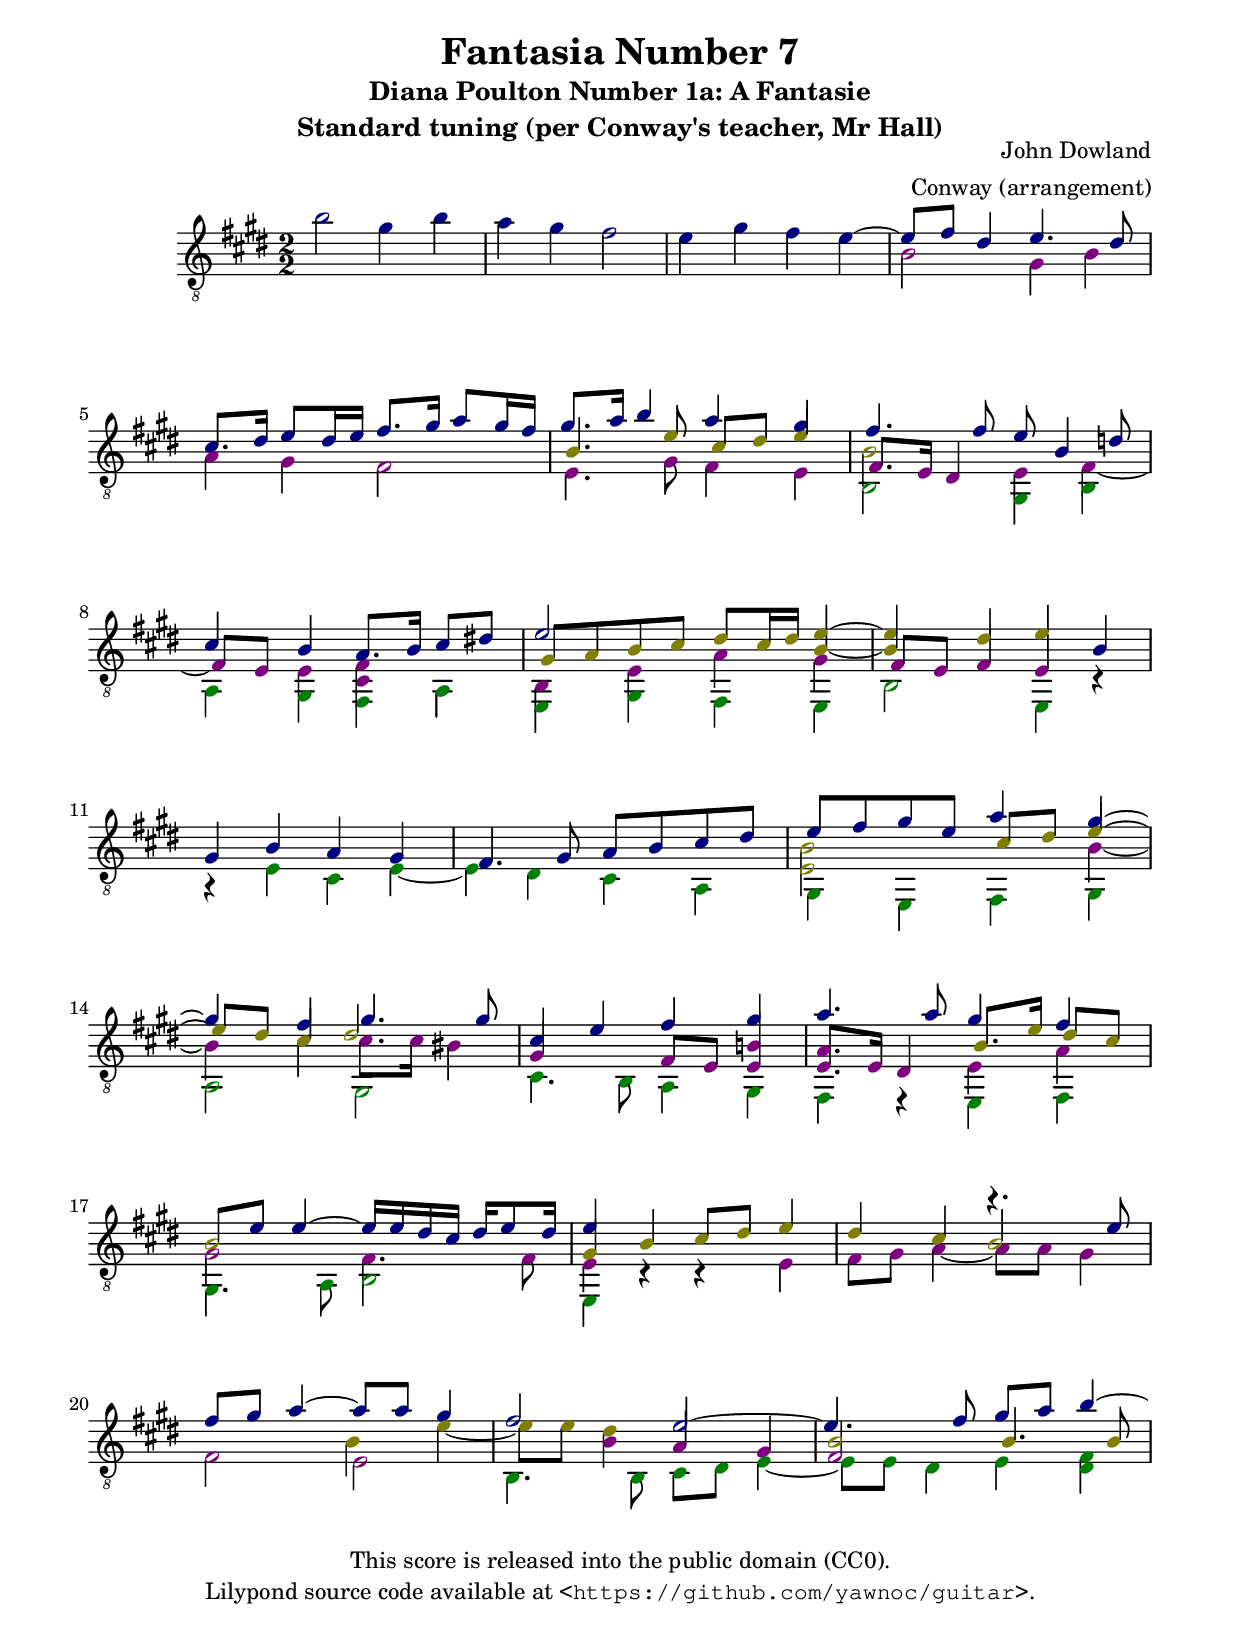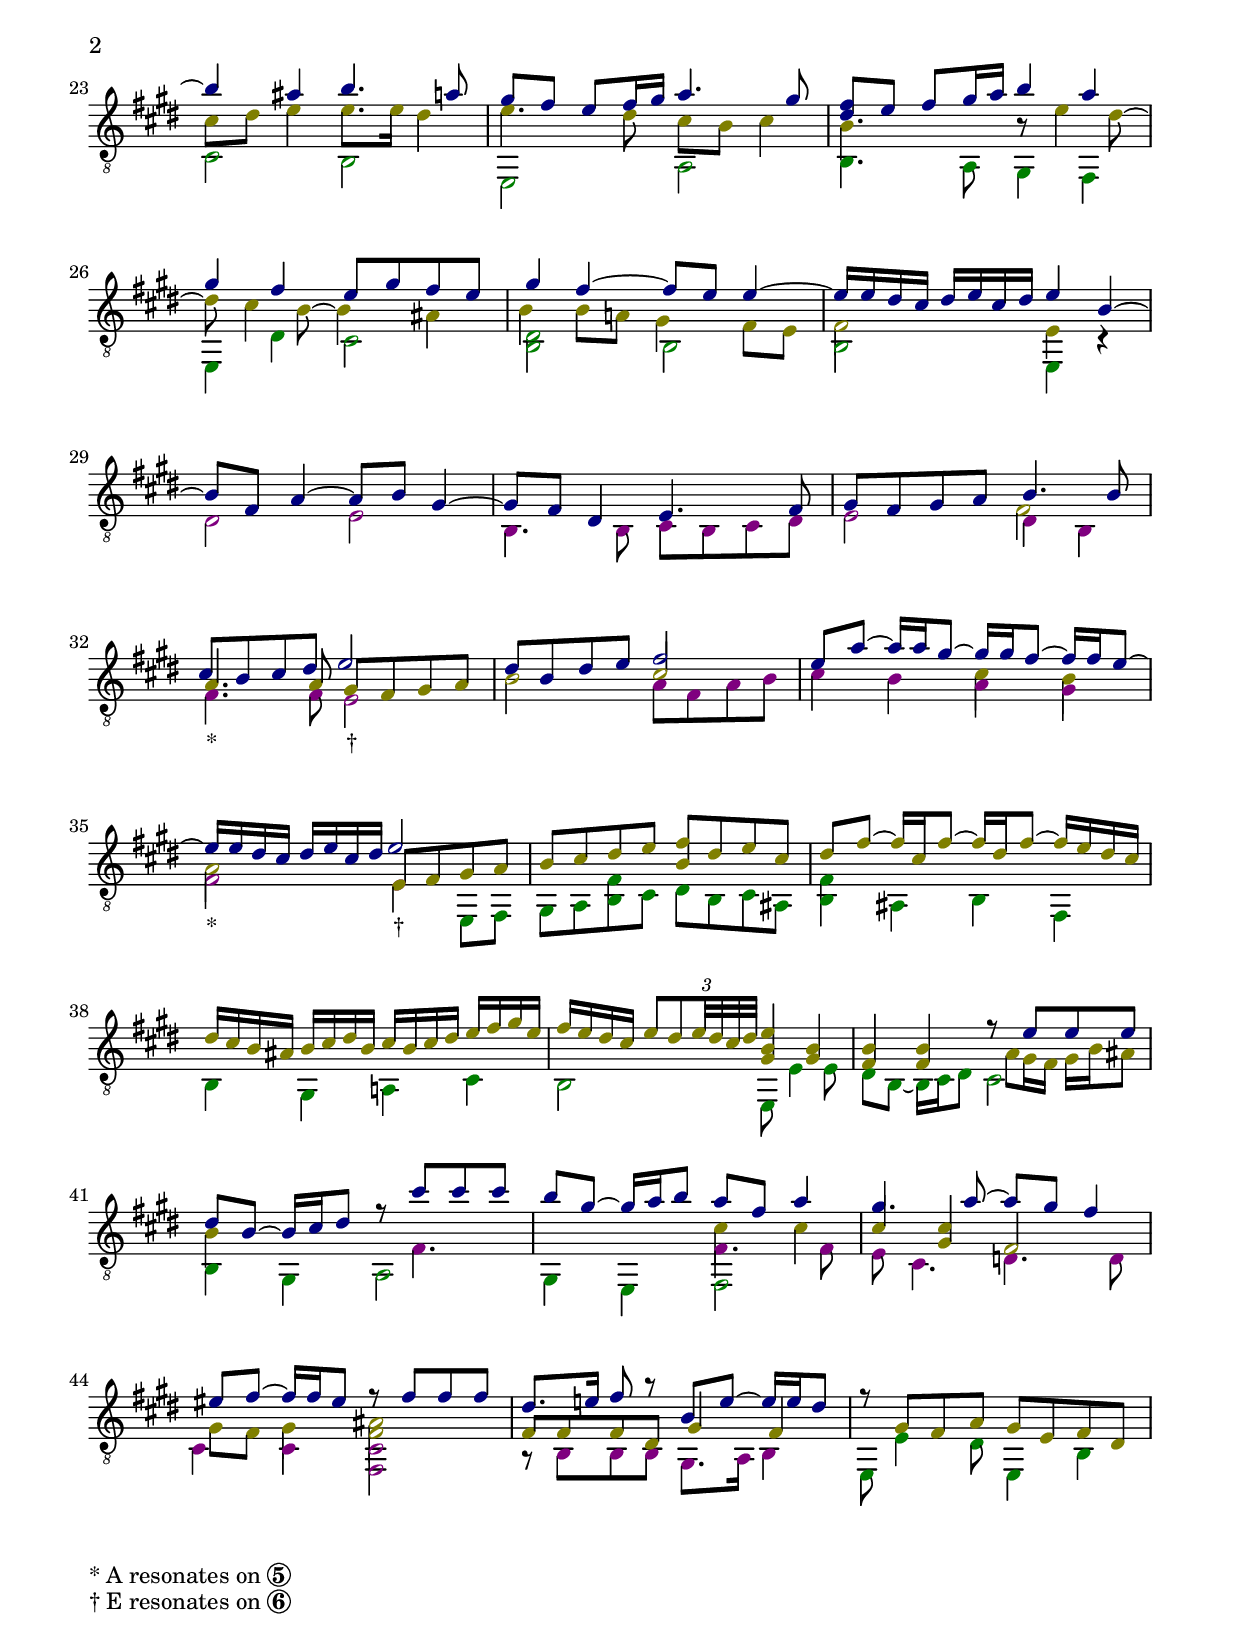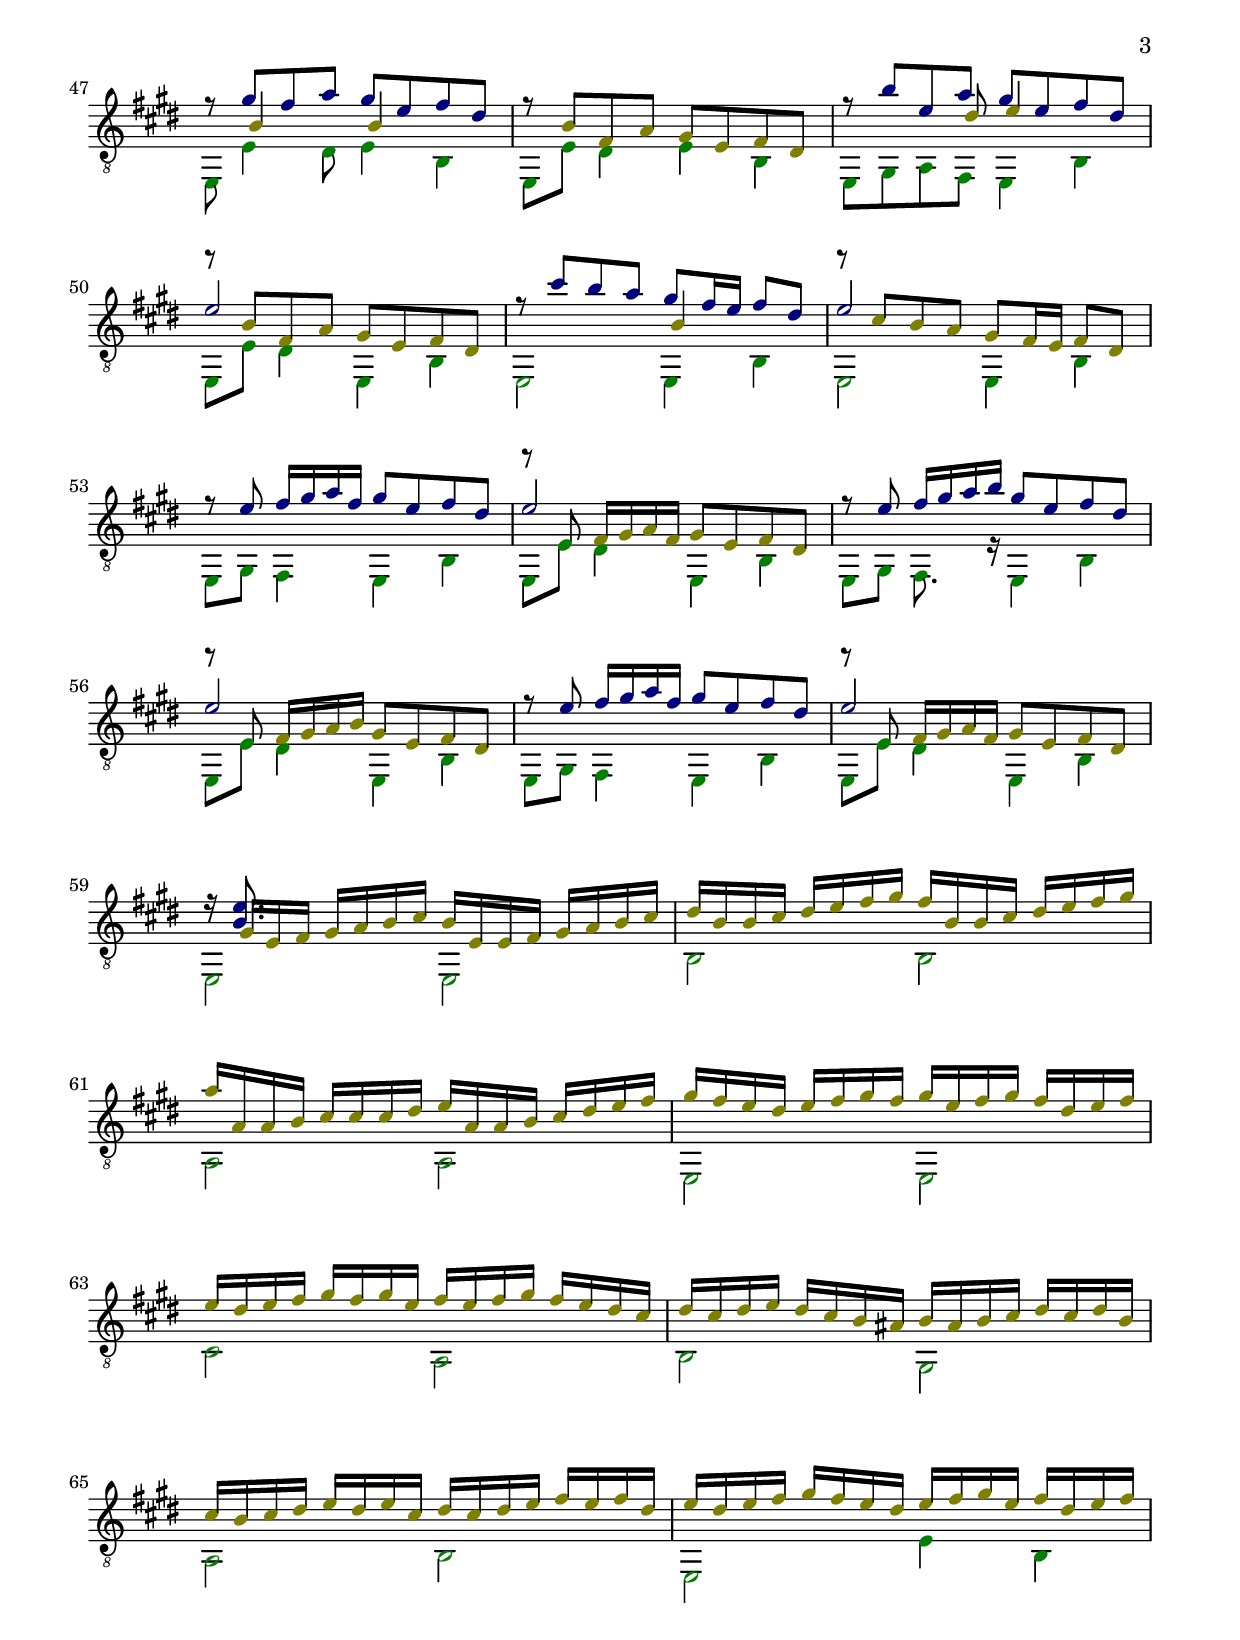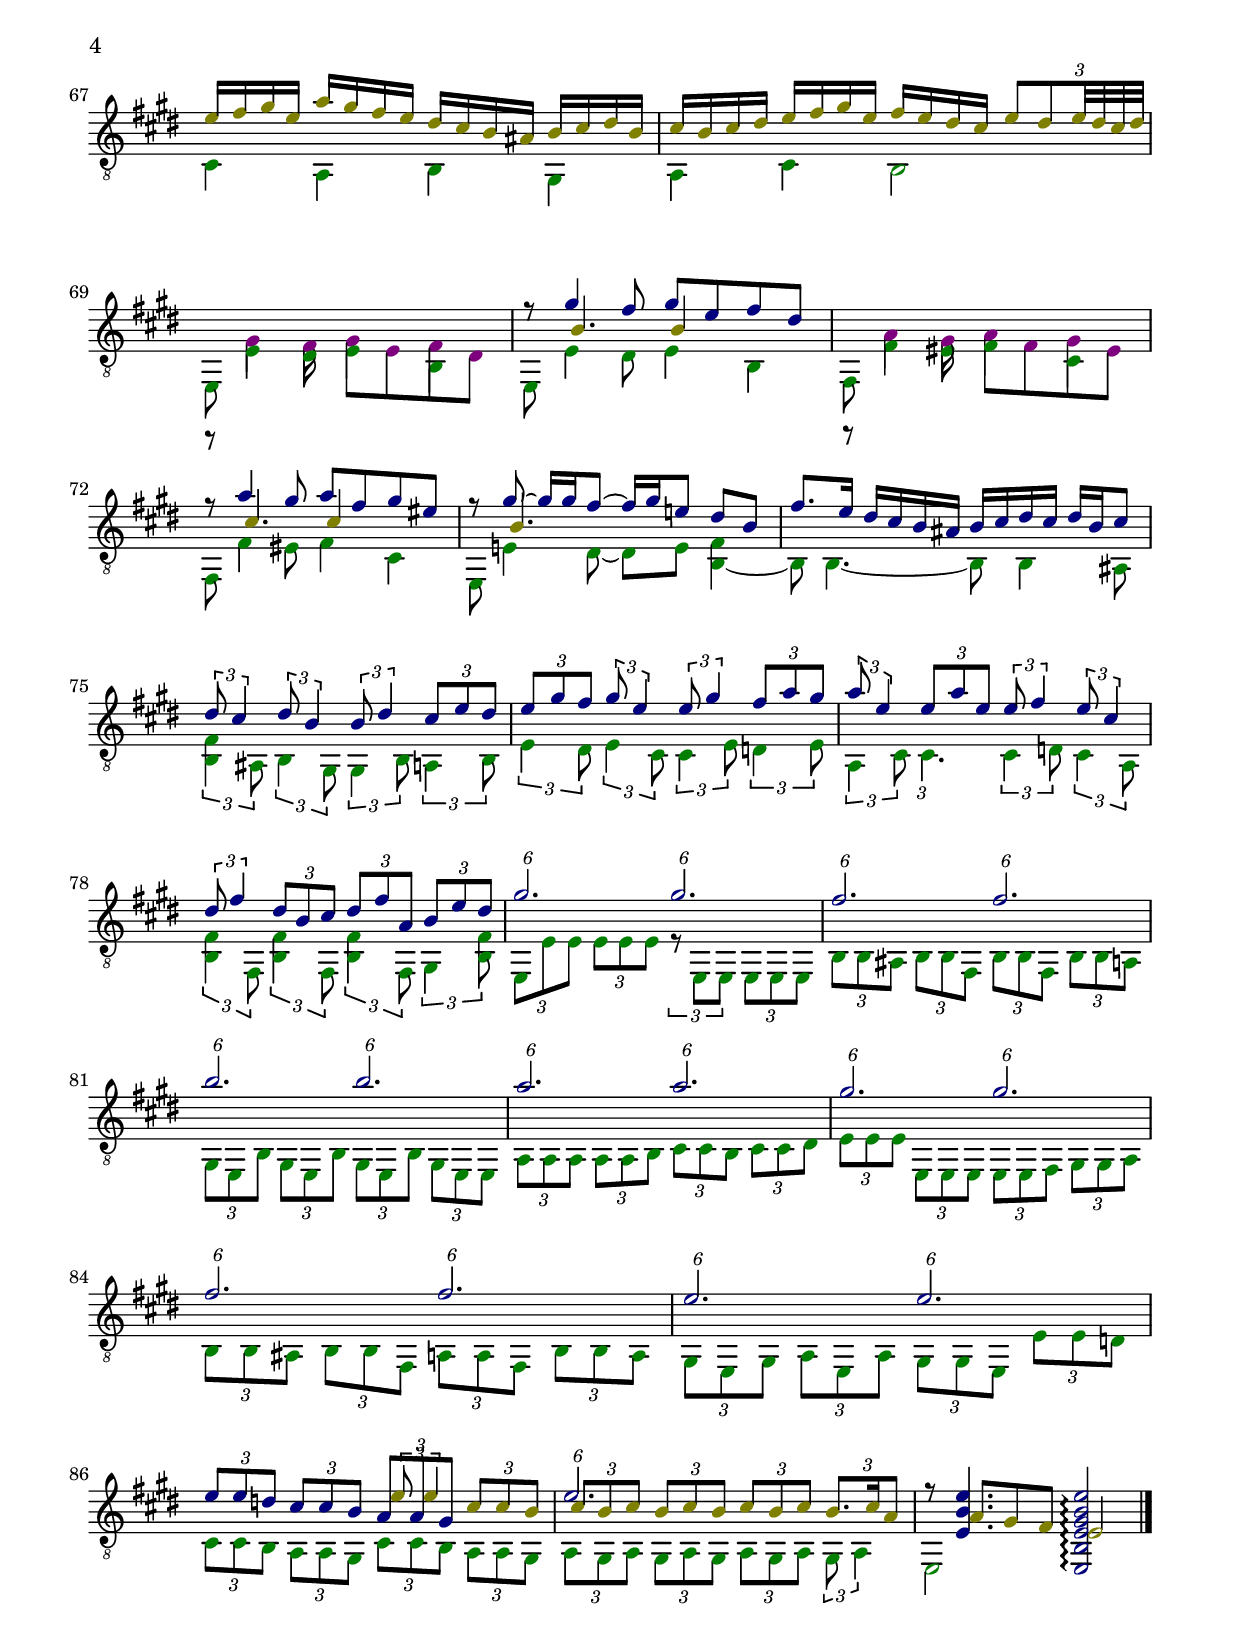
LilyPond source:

\version "2.18.2"


%%%%%%%%%%%%%%%%%%%%%%%%%%%%%%%%%%%%%%%%%%%%%%%%%%%%%%%%%%%%%%%%
% General
%%%%%%%%%%%%%%%%%%%%%%%%%%%%%%%%%%%%%%%%%%%%%%%%%%%%%%%%%%%%%%%%

\paper {
  top-margin = 1.5\cm
  left-margin = 1.5\cm
  right-margin = 1.5\cm
  bottom-margin = 1.5\cm
  ragged-last-bottom = ##f
  footnote-separator-markup = \markup { \vspace #1.5 }
}

globalSettings = {
  \accidentalStyle modern
  \compressFullBarRests
  \mergeDifferentlyHeadedOn
  \mergeDifferentlyDottedOn
  \numericTimeSignature
  \pointAndClickOff
  \override TextScript.extra-offset = #'(0 . 0.7)
  \override Score.FootnoteItem.annotation-line = ##f
}

origin-url = "https://github.com/yawnoc/guitar"

\header {
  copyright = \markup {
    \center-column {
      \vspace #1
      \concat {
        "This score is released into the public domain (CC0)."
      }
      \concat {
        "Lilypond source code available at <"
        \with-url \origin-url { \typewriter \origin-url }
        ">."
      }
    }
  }
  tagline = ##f
}

triplet = #(define-music-function
  (parser location music) (ly:music?)
  #{
    \tuplet 3/2 { $music }
  #}
)

tripletDuple = #(define-music-function
  (parser location music) (ly:music?)
  #{
    \tuplet 6/4 { $music }
  #}
)

overrideBeamedStemLengths = #(define-scheme-function
  (parser location lengths) (list?)
  #{
    \override Stem.details.beamed-lengths = $lengths
  #}
)
revertBeamedStemLengths = { \revert Stem.details.beamed-lengths }

overrideBeamVerticalPositions = #(define-scheme-function
  (parser location positions) (pair?)
  #{
    \override Beam.positions = $positions
  #}
)

%%%%%%%%%%%%%%%%%%%%%%%%%%%%%%%%%%%%%%%%%%%%%%%%%%%%%%%%%%%%%%%%
% Semantic bar lines
%%%%%%%%%%%%%%%%%%%%%%%%%%%%%%%%%%%%%%%%%%%%%%%%%%%%%%%%%%%%%%%%

barLineGoto = { \bar "||" }
barLineKeyChange = { \bar "||" }
barLineEnd = { \bar "|." }

%%%%%%%%%%%%%%%%%%%%%%%%%%%%%%%%%%%%%%%%%%%%%%%%%%%%%%%%%%%%%%%%
% Guitar notation
%%%%%%%%%%%%%%%%%%%%%%%%%%%%%%%%%%%%%%%%%%%%%%%%%%%%%%%%%%%%%%%%

stringNumbersAbove = { \set stringNumberOrientations = #'(up) }
stringNumbersBelow = { \set stringNumberOrientations = #'(down) }

fingeringAbove = { \set fingeringOrientations = #'(up) }
fingeringBelow = { \set fingeringOrientations = #'(down) }
fingeringAleft = { \set fingeringOrientations = #'(left) }
fingeringAright = { \set fingeringOrientations = #'(right) }

startGraceMusic = {
  <>(
  \override Fingering.font-size = -6
}
stopGraceMusic = {
  \revert Fingering.font-size
  <>)
}

overrideHorizontalShift = #(define-scheme-function
  (parser location distance) (number?)
  #{
    \override NoteColumn.force-hshift = $distance
  #}
)
revertHorizontalShift = { \revert NoteColumn.force-hshift }

barreSpan = #(define-music-function
  (parser location label offsetPair music)
  (string? (pair? (cons 0 0)) ly:music?)
  (let
    (
      (elements (extract-named-music music '(NoteEvent EventChord)))
    )
    (if
      (pair? elements)
      (let
        (
          (first-element (first elements))
          (last-element (last elements))
        )
        (set!
          (ly:music-property first-element 'articulations)
          (cons
            (make-music 'TextSpanEvent 'span-direction -1)
            (ly:music-property first-element 'articulations)
          )
        )
        (set!
          (ly:music-property last-element 'articulations)
          (cons
            (make-music 'TextSpanEvent 'span-direction 1)
            (ly:music-property last-element 'articulations)
          )
        )
      )
    )
  )
  #{
    \once \override TextSpanner.font-shape = #'upright
    \once \override TextSpanner.style = #'line
    \once \override TextSpanner.extra-offset = #offsetPair
    \once \override TextSpanner.bound-details = #`(
      (left
        (text . ,#{ \markup { \raise #-0.7 { #label \hspace #0.7 }} #})
        (Y . 0)
        (padding . -0.8)
        (attach-dir . -2)
      )
      (right
        (text . ,#{ \markup { \draw-line #'(0 . -1.3) } #}) ;; draw hook
        (Y . 0)
        (padding . -0.5)
        (attach-dir . 2)
      )
    )
    \once \override TextSpanner #'after-line-breaking = #(lambda (grob)
      (let*
        (
          (originalGrob (ly:grob-original grob))
          (splitGrobs (ly:spanner-broken-into originalGrob))
        )
        (if
          (and
            (>= (length splitGrobs) 2)
            (not (eq? (car (last-pair splitGrobs)) grob))
          )
          (begin
            (ly:grob-set-nested-property! grob
              '(bound-details right text)
              #{ \markup { \draw-line #'(0 . 0) } #} ;; suppress draw hook
            )
            (ly:grob-set-property! grob
              'extra-offset
              (cons
                (car offsetPair)
                (+ (cdr offsetPair) 0.7) ;; correction for suppressed hook
              )
            )
            (ly:grob-set-nested-property! grob
              '(bound-details right padding)
              #'-3 ;; increase spanner length
            )
          )
        )
      )
    )
    $music
  #}
)

barre = #(define-scheme-function
  (parser location label) (string?)
  #{
    \markup {
      \center-align {
        \hspace #0.7
        $label
      }
    }
  #}
)

nudgeNextBarre = #(define-scheme-function
  (parser location distance) (number?)
  #{
    \once \override TextScript.X-offset = $distance
  #}
)

position = #(define-scheme-function
  (parser location label) (string?)
  #{
    \markup {
      \center-align {
        \hspace #0.5
        $label
      }
    }
  #}
)

#(define-markup-command
  (markupString layout properties stringNumber) (markup?)
  (interpret-markup layout properties
    #{
      \markup \circle { \bold #stringNumber }
    #}
  )
)

#(define-markup-command
  (resonatesOn layout properties note stringNumber) (markup? markup?)
  (interpret-markup layout properties
    #{
      \markup { #note "resonates on" \markupString #stringNumber }
    #}
  )
)

%%%%%%%%%%%%%%%%%%%%%%%%%%%%%%%%%%%%%%%%%%%%%%%%%%%%%%%%%%%%%%%%
% Goto statements
%%%%%%%%%%%%%%%%%%%%%%%%%%%%%%%%%%%%%%%%%%%%%%%%%%%%%%%%%%%%%%%%

overrideGotoVisibility = {
  \once \override Score.RehearsalMark #'break-visibility = #'#(#t #t #f)
}

makeGotoMark = #(define-scheme-function
  (parser location label) (string?)
  #{
    \mark \markup { \small \italic $label }
  #}
)

simultaneousMarkSeparator = {
  \cadenzaOn
    s1073741824 % stupid, but works
  \cadenzaOff
}

coda = {
  \overrideGotoVisibility
  \mark \markup { \musicglyph #"scripts.coda" }
}

fine = {
  \overrideGotoVisibility
  \makeGotoMark Fine
}

dcAlCoda = {
  \overrideGotoVisibility
  \makeGotoMark "D.C. al Coda"
}

dcAlFine = {
  \overrideGotoVisibility
  \makeGotoMark "D.C. al Fine"
}

toCoda = {
  \overrideGotoVisibility
  \makeGotoMark "to Coda"
}



\header {
  title = "Fantasia Number 7"
  subtitle = \markup {
    \center-column {
      "Diana Poulton Number 1a: A Fantasie"
      "Standard tuning (per Conway's teacher, Mr Hall)"
    }
  }
  composer = "John Dowland"
  arranger = "Conway (arrangement)"
}


initialSignatures = {
  \clef "treble_8"
  \key e \major
  \time 2/2
  \set Timing.beamExceptions = #'()
  \set Timing.baseMoment = #(ly:make-moment 1/4)
  \set Timing.beatStructure = #'(1 1 1 1)
  \set Timing.beamExceptions = #'(
    (
      end
        .
      (
        ((1 . 8) . (4 4)) ;; quavers by fours
        ((1 . 12) . (3 3 3 3)) ;; anything shorter by beat
      )
    )
  )
}


highVoiceMusic = {
  
  \override NoteHead.color = #darkblue
  
  % Main theme high
  \barNumberCheck #1
  \relative c'' {
    \stemDown
    b2 gis4 b |
    a gis fis2 |
    e4 gis fis e~ |
    \stemUp
    e8 fis dis4 e4. dis8 |
    cis8. dis16 e8 dis16 e fis8. gis16 a8 gis16 fis |
    gis8. a16 b4 a gis |
    \once \overrideHorizontalShift #0.3 fis4. fis8 e8 b4 d8 |
    cis4 b a8. b16 cis8 dis |
    e2 s2 |
    s2 s4
  }
  
  % Main theme low
  \barNumberCheck #10
  \relative c' {
    b4 |
    gis b a gis |
    fis4. gis8 a b cis dis |
    e fis gis e a4 gis~ |
    gis
      \shiftOn
        \once \overrideHorizontalShift #0
        fis
      \shiftOff
      \once \overrideHorizontalShift #0.45 gis4. gis8 |
    cis,4 e fis gis |
    a4. a8 gis4 fis |
    b,8 e e4~ e16 e dis cis dis16 e8 dis16 |
    e4
  }
  
  % Tee-tee taa high
  \barNumberCheck #18
  \relative c'' {
    s4 s2 |
    s2 c4.\rest e,8 |
    fis8 gis a4~ a8 a gis4 |
    fis2 e2~ |
    \once \overrideHorizontalShift #-0.25 e4. fis8 gis8 a b4~ |
    b ais b4. a8 |
    gis8 fis e8 fis16 gis a4. gis8 |
    <fis dis>8 e fis8 gis16 a b4 a |
    gis fis e8 gis fis e |
    gis4 fis~ fis8 e e4~ |
    e16 e dis cis dis e cis dis e4
  }
  
  % Tee-tee taa low
  \barNumberCheck #28
  \relative c' {
    b4~ |
    b8 fis a4~ a8 b gis4~ |
    gis8 fis dis4 e4. fis8 |
    gis fis gis a b4. b8 |
    \shiftOn
    \overrideHorizontalShift #-0.45 cis b cis dis e2 |
    \revertHorizontalShift
    dis8 b dis e \once \overrideHorizontalShift #0 fis2 |
    \shiftOff
    e8 a~ a16 a gis8~ gis16 gis fis8~ fis16 fis e8~ |
    e16 e dis cis dis e cis dis
      \shiftOn
        \once \overrideHorizontalShift #-0.3 e2 |
      \shiftOff
  }
  
  % Ascending scale
  \barNumberCheck #36
  {
    s1 * 3 |
    s2
  }
  
  % Tee-tee-tee
  \barNumberCheck #39
  \relative c' {
    s2 |
    s2 r8 e e e |
    dis b~ b16 cis dis8 r8 cis' cis cis |
    b8 gis~ gis16 a b8 a8 fis a4 |
    gis4. a8~ a gis fis4 |
    eis8 fis~ fis16 fis eis8 r8 fis fis fis |
    dis8. e16 fis8 r b,8 e~ e16 e dis8 |
  }
  
  % Majestic theme
  \barNumberCheck #46
  \relative c'' {
    s1 |
    r8 gis fis a gis e fis dis |
    s1 |
    r8 b' e, a gis e fis dis |
    e2 s2 |
    r8 cis' b a gis8 fis16 e fis8 dis |
    e2 s2 |
    r8 e fis16 gis a fis gis8 e fis dis |
    e2 s2 |
    r8 e fis16 gis a b gis8 e fis dis |
    e2 s2 |
    r8 e fis16 gis a fis gis8 e fis dis |
    e2 s2 |
  }
  
  % Scale runs
  \barNumberCheck #59
  \relative c' {
    r16 <e b>8. s4 s2 |
    s1 * 9 |
  }
  
  % Majestic interlude
  \barNumberCheck #69
  \relative c'' {
    s1 |
    r8 gis4 fis8 gis e fis dis |
    s1 |
    r8 a'4 gis8 a fis gis eis |
    r8 gis~ gis16 gis fis8~ fis16 gis e8 dis b |
    fis'8. e16 dis cis b ais
      b16 cis dis cis dis b cis8 |
  }
  
  % Triple runs
  \barNumberCheck #75
  \relative c' {
    \triplet { dis8 cis4 } \triplet { dis8 b4 }
      \triplet { b8 dis4 } \triplet { cis8 e dis } |
    \triplet { e8 gis fis } \triplet { gis8 e4 }
      \triplet { e8 gis4 } \triplet { fis8 a gis } |
    \triplet { a8 e4 } \triplet { e8 a e }
      \triplet { e8 fis4 } \triplet { e8 cis4 } |
    \triplet { dis8 fis4 } \triplet { dis8 b cis }
      \triplet { dis8 fis a, } \triplet { b e dis } |
    \tripletDuple { gis2. } \tripletDuple { gis } |
    \tripletDuple { fis } \tripletDuple { fis } |
    \tripletDuple { b } \tripletDuple { b } |
    \tripletDuple { a } \tripletDuple { a } |
    \tripletDuple { gis } \tripletDuple { gis } |
    \tripletDuple { fis } \tripletDuple { fis } |
    \tripletDuple { e } \tripletDuple { e } |
    \triplet { e8 e d } \triplet { cis cis b }
      \triplet { a a gis } s4 |
    \tripletDuple { e'2. } s2 |
  }
  
  % Finishing chords
  \barNumberCheck #88
  \relative c {
    r8 <e b' e>4.
      <e, b' e gis b e>2 \arpeggio
      \barLineEnd
  }
  
}


lowVoiceMusic = {
  
  \override NoteHead.color = #darkgreen
  
  % Main theme high
  \barNumberCheck #1
  \relative c {
    s1 * 6 |
    b2 gis4 b |
    a gis fis a |
    e gis fis e |
    b'2 e,4
  }
  
  % Main theme low
  \barNumberCheck #10
  \relative c {
    r4 |
    r4 e cis e~ |
    e dis cis a |
    gis e fis gis |
    a2 gis |
    cis4. b8 a4 gis |
    fis r e fis |
    \shiftOn
    \overrideHorizontalShift #0
      gis4.
    \shiftOff
      a8 b2 |
    e,4
  }
  
  % Tee-tee taa high
  \barNumberCheck #18
  \relative c {
    s4 s4 s4 |
    s1 * 2 |
    b4. b8 cis8 dis e4~ |
    \once \overrideHorizontalShift #1 e8 e dis4 e4 <dis fis> |
    cis2 b |
    e, a |
    b4. a8 gis4 fis |
    e dis' cis2 |
    <b dis> b |
    b e,4
  }
  
  % Tee-tee taa low
  \barNumberCheck #28
  \relative c {
    r4 |
    s1 * 6 |
    s2
  }
  
  % Ascending scale
  \barNumberCheck #35
  \relative c, {
    s4 e8 fis |
    gis a <b fis'> cis dis b cis ais |
    <b fis'>4 ais b fis |
    b gis a cis |
    b2
  }
  
  % Tee-tee-tee
  \barNumberCheck #39
  \relative c, {
    e8 e'4 e8 |
    dis8 b~ b16 cis dis8 cis2 |
    b4 gis a2 |
    gis4 e fis2 |
    s1 * 3 |
  }
  
  % Majestic theme
  \barNumberCheck #46
  \relative c, {
    e8 e'4 dis8 e,4 b' |
    e,8 e'4 dis8 e4 b |
    e,8 e' dis4 e b |
    e,8 gis a fis e4 b' |
    e,8 e' dis4 e, b' |
    e,2 e4 b' |
    e,2 e4 b' |
    e,8 gis fis4 e b' |
    e,8 e' dis4 e, b' |
    e,8[ gis] fis8. r16 e4 b' |
    e,8 e' dis4 e, b' |
    e,8 gis fis4 e b' |
    e,8 e' dis4 e, b' |
  }
  
  % Scale runs
  \barNumberCheck #59
  \relative c, {
    e2 e |
    b' b |
    a a |
    e e |
    cis' a |
    b gis |
    a b |
    e, e'4 b |
    cis a b gis |
    a cis b2 |
  }
  
  % Majestic interlude
  \barNumberCheck #69
  \relative c, {
    e8 e'4 dis8 e4 b |
    e,8 e'4 dis8 e4 b |
    fis8 fis'4 eis8 fis4 cis |
    fis,8 fis'4 eis8 fis4 cis |
    e,8 e'4 dis8~ dis e <b~ fis'>4 |
    b8 b4.~ b8 b4 ais8 |
  }
  
  % Triple runs
  \barNumberCheck #75
  \relative c {
    \triplet { <b fis'>4 ais8 } \triplet { b4 gis8 }
      \triplet { gis4 b8 } \triplet { a4 b8 } |
    \triplet { e4 dis8 } \triplet { e4 cis8 }
      \triplet { cis4 e8 } \triplet { d4 e8 } |
    \triplet { a,4 cis8 } \triplet { cis4. }
      \triplet { cis4 d8 } \triplet { cis4 a8 } |
    \triplet { <b fis'>4 fis8 } \triplet { <b fis'>4 fis8 }
      \triplet { <b fis'>4 fis8 } \triplet { gis4 <b fis'>8 } |
    \triplet { e,8 e' e } \triplet { e e e }
      \triplet { r e, e } \triplet { e e e } |
    \triplet { b' b ais } \triplet { b b fis }
      \triplet { b b fis } \triplet { b b a } |
    \triplet { gis e b' } \triplet { gis e b' }
      \triplet { gis e b' } \triplet { gis e e } |
    \triplet { a a a } \triplet { a a b }
      \triplet { cis cis b } \triplet { cis cis dis } |
    \triplet { e e e } \triplet { e, e e }
      \triplet { e e fis } \triplet { gis gis a } |
    \triplet { b b ais } \triplet { b b fis }
      \triplet { a a fis } \triplet { b b a } |
    \triplet { gis e gis } \triplet { a e a }
      \triplet { gis gis e } \triplet { e' e d } |
    \triplet { cis cis b } \triplet { a a gis }
      \triplet { cis cis b } \triplet { a a gis } |
    \triplet { a gis a } \triplet { gis a gis }
      \triplet { a gis a } \triplet { gis8 a4 } |
  }
  
  % Finishing chords
  \barNumberCheck #88
  \relative c, {
    e2 s2 |
  }
  
}


upperMiddleVoiceMusic = {
  
  \override NoteHead.color = #darkyellow
  
  % Main theme high
  \barNumberCheck #1
  \relative c' {
    s1 * 5 |
    \once \overrideHorizontalShift #0.4 b4. e8
      cis8 dis
      \once \overrideHorizontalShift #0 e4 |
    \stemDown
    \once \overrideHorizontalShift #0 b2 s2 |
    \stemUp
    s1 |
    gis8 a b cis dis8 cis16 \shiftOff dis <e~ b_~>4 |
    <e b> dis e
    \shiftOn
  }
  
  % Main theme low
  \barNumberCheck #10
  \relative c' {
    s4 |
    s1 * 2 |
    \stemDown
    <b e,>2
    \stemUp
      cis8 dis \once \overrideHorizontalShift #0 e4~ |
    e8 dis
      \shiftOff cis4 \shiftOn
      \once \overrideHorizontalShift #-0.75 dis2 |
    s1 |
    s2 \stemUp b8. e16 dis8 cis |
      \shiftOff
      \stemDown
        \once \hide Stem b2
      \stemUp
      \shiftOn
      s2 |
    \once \overrideHorizontalShift #0 gis4
  }
  
  % Tee-tee taa high
  \barNumberCheck #18
  \relative c' {
    b4 cis8 dis e4 |
    dis4 cis b2 |
    \stemDown
    s2 b4 e_~ |
    \once \overrideHorizontalShift #0.9 e8 e
      \once \overrideHorizontalShift #0 dis4 s2 |
    \once \overrideHorizontalShift #0
    \once \hide Stem
      b2
    \stemUp
      b4. b8 |
    \stemDown
    \overrideHorizontalShift #0
    cis8 dis e4 e8. e16 dis4 |
    e4. dis8
      \once \overrideBeamVerticalPositions #'(-2.4 . -2.6) cis8 b
      cis4 |
    b4. s8 b8\rest e4 dis8~ |
    dis8 cis4 b8~
    \revertHorizontalShift
      b4 ais |
    b4 b8 a gis4 fis8 e |
    \overrideHorizontalShift #0
    fis2 e4
    \revertHorizontalShift
    \stemUp
  }
  
  % Tee-tee taa low
  \barNumberCheck #28
  \relative c {
    s4 |
    s1 * 2 |
    s2 \stemDown fis2 \stemUp |
    \shiftOff
    \footnote "*" #'(0 . -4) \markup { "*" \resonatesOn A 5 }
    a4. a8 gis fis gis a |
    \stemDown b2 \stemUp cis |
    \shiftOn
    s2
      \stemDown
      \overrideHorizontalShift #0
      cis4 b |
    \footnote "*" #'(0 . -4) \markup { }
    a2
      \stemUp
      \revertHorizontalShift
  }
  
  % Ascending scale
  \barNumberCheck #35
  \relative c {
    \shiftOff
    e8 fis gis a |
    b cis dis e <fis b,> dis e cis |
    dis fis~ fis16 cis fis8~ fis16 dis fis8~ fis16 e dis cis |
    dis cis b ais b cis dis b cis b cis dis e fis gis e |
    fis e dis cis \triplet { e8 dis e32 dis cis dis } <e b gis>4
    \shiftOn
  }
  
  % Tee-tee-tee
  \barNumberCheck #39
  \relative c' {
    <b gis>4 |
    <b fis> <b fis>
      \stemDown
      \once \overrideHorizontalShift #1.3
      a8 gis16 fis gis16 b ais8 |
    \once \overrideHorizontalShift #0 b4 s4 s2 |
    s2
      \overrideHorizontalShift #0
      \shiftOnn cis4
      \shiftOn cis |
      \stemUp
    cis <cis gis> fis,2 |
    \shiftOff
    \stemDown
    gis8 fis gis4 <ais fis>2 |
    \stemUp
    \shiftOn
    \once \overrideBeamVerticalPositions #'(0 . 0)
    fis8 fis fis dis
      \revertHorizontalShift
      gis4 fis |
  }
  
  % Majestic theme
  \barNumberCheck #46
  \relative c' {
    r8 gis fis a gis e fis dis |
    s8 b'4 s8 b4 s4 |
    r8 b8 fis a gis e fis dis |
    s4. dis'8 e4 s4 |
    r8 b8 fis a gis e fis dis |
    s2 b'4 s4 |
    r8 cis b a gis8 fis16 e fis8 dis |
    s1 |
    r8 e fis16 gis a fis gis8 e fis dis |
    s1 |
    r8 e fis16 gis a b gis8 e fis dis |
    s1 |
    r8 e fis16 gis a fis gis8 e fis dis |
  }
  
  % Scale runs
  \barNumberCheck #59
  \relative c' {
    s16 gis e fis gis a b cis
      b e, e fis gis a b cis |
    dis b b cis dis e fis gis
      fis b, b cis dis e fis gis |
    a a, a b cis cis cis dis
      e a, a b cis dis e fis |
    gis fis e dis e fis gis fis
      gis e fis gis fis dis e fis |
    e dis e fis gis fis gis e
      fis e fis gis fis e dis cis |
    dis cis dis e dis cis b ais
      b ais b cis dis cis dis b |
    cis b cis dis e dis e cis
      dis cis dis e fis e fis dis |
    e dis e fis gis fis e dis
      e fis gis e
      fis dis e fis |
    e fis gis e
      a gis fis e
      dis cis b ais
      b cis dis b |
    cis b cis dis
      e fis gis e
      fis e dis cis
      \triplet { e8 dis e32 dis cis dis } |
  }
  
  % Majestic interlude
  \barNumberCheck #69
  \relative c' {
    s1 |
    s8 b4. b4 s4 |
    s1 |
    s8 cis4. cis4 s4 |
    s8 b4. s2 |
    s1 |
  }
  
  % Triple runs
  \barNumberCheck #75
  \relative c' {
    s1 * 11 |
    s2 \triplet { e8 e4 } \triplet { cis8 cis b } |
    \triplet { cis b cis } \triplet { b cis b }
      \triplet { cis b cis } \triplet { b8. cis16 a8 } |
  }
  
  % Finishing chords
  \barNumberCheck #88
  \relative c' {
    s8 a gis fis e2 |
  }
  
}


lowerMiddleVoiceMusic = {
  
  \override NoteHead.color = #darkmagenta
  
  % Main theme high
  \barNumberCheck #1
  \relative c' {
    s1 * 3 |
    \shiftOff
    b2 gis4 b |
    a gis fis2 |
    \once \overrideHorizontalShift #0.3 e4. gis8 fis4 e |
    \shiftOn
    \stemUp
    \overrideBeamedStemLengths #'(3)
    fis8. e16 dis4 \stemDown
    \revertBeamedStemLengths
      \overrideHorizontalShift #0 e4 fis~ |
      \revertHorizontalShift
    \stemUp
    fis8 e \stemDown
      \overrideHorizontalShift #0 e4 <cis fis>4 a |
    b e a gis |
      \revertHorizontalShift
    \stemUp
    fis8 e
      \overrideHorizontalShift #0 fis4 e
      \revertHorizontalShift
    \stemDown
  }
  
  % Main theme low
  \barNumberCheck #10
  \relative c {
    s4 |
    s1 * 2 |
    s2 s4 \overrideHorizontalShift #0 b'4~ |
    b \revertHorizontalShift
      \shiftOff cis \shiftOn
      \once \overrideHorizontalShift #0.3
        cis8. cis16
      bis4 |
    \stemUp
    \once \overrideHorizontalShift #0 gis4 s4
      \once \overrideHorizontalShift #0 fis8 e
      \once \overrideHorizontalShift #0 <e b'>4 |
    \once \overrideHorizontalShift #0 <e a>8. e16 dis4
      \stemDown
      \overrideHorizontalShift #0 e4 a |
      \revertHorizontalShift
    \shiftOnn
    \overrideHorizontalShift #0
      gis2
    \shiftOn
      fis4. fis8 |
    \once \overrideHorizontalShift #0 e4
  }
  
  % Tee-tee taa high
  \barNumberCheck #18
  \relative c {
    \shiftOff
    r4 r e |
    fis8 gis a4~ a8 a gis4 |
    fis2 e |
    \shiftOn
    \stemUp
    s4
      \once \overrideHorizontalShift #0
      \once \hide Stem
        b'
      a gis |
    \once \overrideHorizontalShift #0 fis2 s2 |
    \stemDown
    s1 * 5 |
    s2 s4
  }
  
  % Tee-tee taa low
  \barNumberCheck #28
  \relative c {
    s4 |
    \shiftOff
    dis2 e |
    b4. b8 cis b cis dis |
    e2 dis4 b |
    fis'4. fis8
      \footnote "†" #'(0 . -2.5) \markup { "†" \resonatesOn E 6 }
      e2 |
    s2 a8 fis a b |
    cis4 b a gis |
    fis2
      \footnote "†" #'(0 . -2.5) \markup { }
      e4
    \shiftOn
  }
  
  % Ascending scale
  \barNumberCheck #35
  {
    s4 |
    s1 * 3 |
    s2
  }
  
  % Tee-tee-tee
  \barNumberCheck #39
  \relative c {
    s2 |
    s1 |
    s2 s8 fis4. |
    s2 \once \overrideHorizontalShift #0 fis4. fis8 |
    e8 cis4. d4. d8 |
    \once \overrideHorizontalShift #-1.3 cis4 cis <cis fis,>2 |
    r8 b b b gis8. a16 b4 |
  }
  
  % Majestic theme
  \barNumberCheck #46
  {
    s1 * 13 |
  }
  
  % Scale runs
  \barNumberCheck #59
  {
    s1 * 10 |
  }
  
  % Majestic interlude
  \barNumberCheck #69
  \relative c' {
    r8 gis4 fis8 gis e fis dis |
    s1 |
    r8 a'4 gis8 a fis gis eis |
    s1 * 3 |
  }
  
}


allMusic = {
  \new Staff \with {
    midiInstrument = #"acoustic guitar (nylon)"
  }
  \globalSettings
  \initialSignatures
  <<
    << \highVoiceMusic >>
      \\
    << \lowVoiceMusic >>
      \\
    << \upperMiddleVoiceMusic >>
      \\
    << \lowerMiddleVoiceMusic >>
  >>
}


\score {
  \allMusic
}

\score {
  \allMusic
  \midi { }
}
